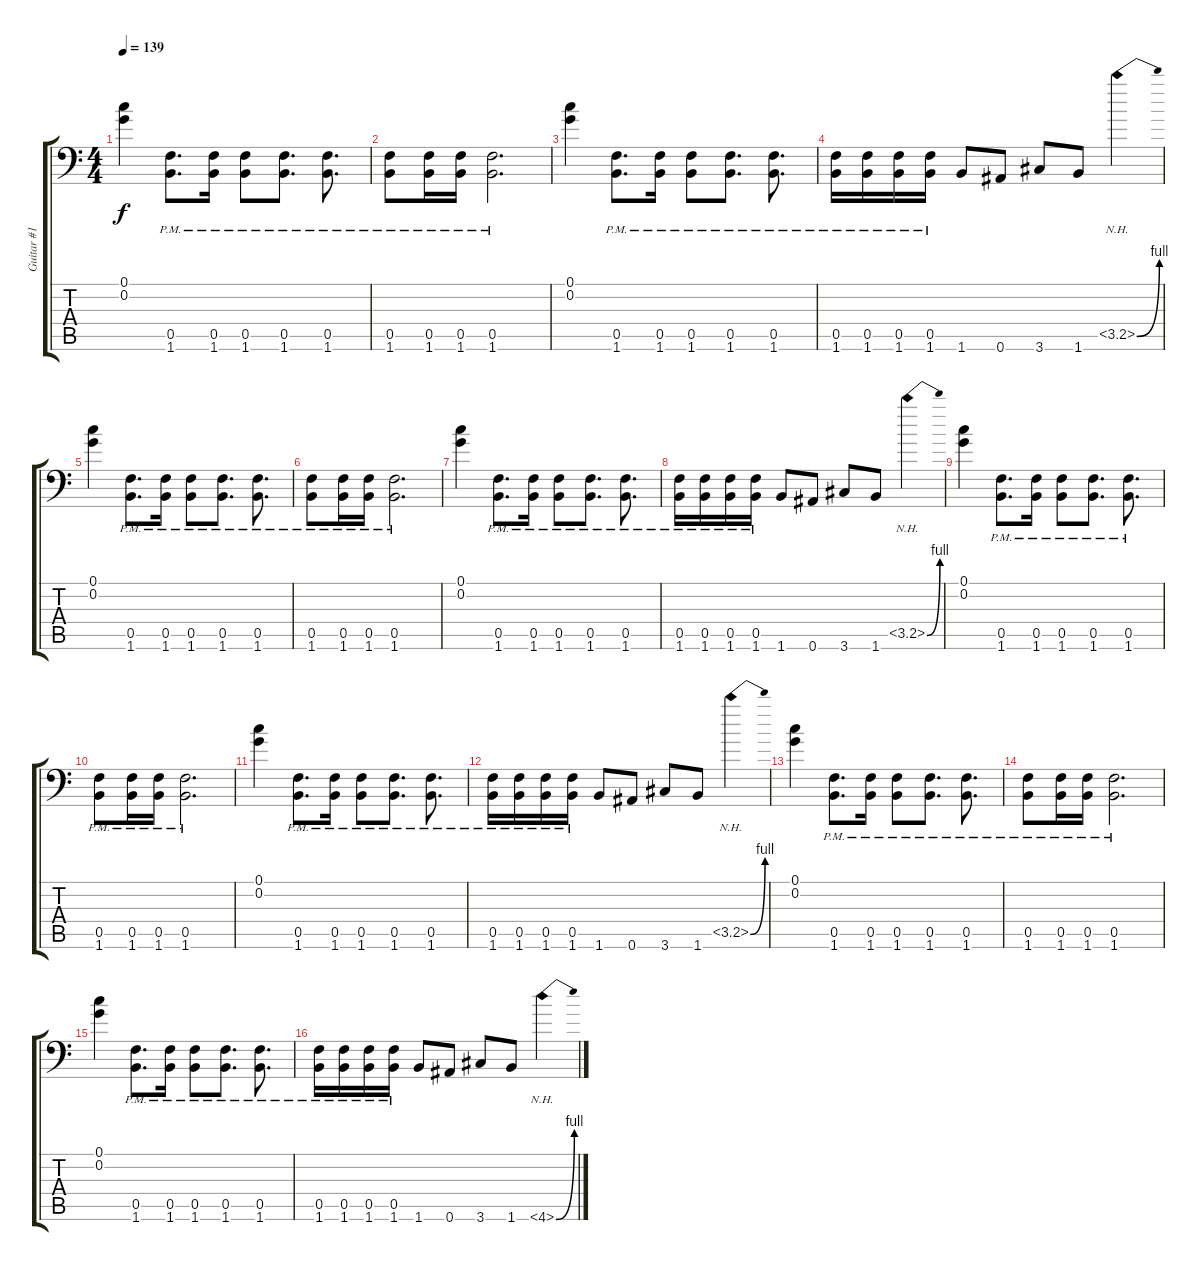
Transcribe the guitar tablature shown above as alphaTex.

\track ("Guitar #1" "Guitar #1") {instrument distortionguitar}
\staff {score tabs}
\tuning (C4 G3 Eb3 Bb2 F2 Bb1) {hide}
\ts (4 4)
\tempo 139
\clef f4
\ks c
(0.1 0.2).4{dy f} (0.5{pm} 1.6{pm}).8{d} (0.5{pm} 1.6{pm}).16 (0.5{pm} 1.6{pm}).8 (0.5{pm} 1.6{pm}).8{d} (0.5{pm} 1.6{pm}).8{d} |
(0.5{pm} 1.6{pm}).8 (0.5{pm} 1.6{pm}).16 (0.5{pm} 1.6{pm}).16 (0.5{pm} 1.6{pm}).2{d} |
(0.1 0.2).4 (0.5{pm} 1.6{pm}).8{d} (0.5{pm} 1.6{pm}).16 (0.5{pm} 1.6{pm}).8 (0.5{pm} 1.6{pm}).8{d} (0.5{pm} 1.6{pm}).8{d} |
(0.5{pm} 1.6{pm}).16 (0.5{pm} 1.6{pm}).16 (0.5{pm} 1.6{pm}).16 (0.5{pm} 1.6{pm}).16 1.6.8 0.6.8 3.6.8 1.6.8 3.5{be (bend 0 0 60 4) nh}.4 |
(0.1 0.2).4 (0.5{pm} 1.6{pm}).8{d} (0.5{pm} 1.6{pm}).16 (0.5{pm} 1.6{pm}).8 (0.5{pm} 1.6{pm}).8{d} (0.5{pm} 1.6{pm}).8{d} |
(0.5{pm} 1.6{pm}).8 (0.5{pm} 1.6{pm}).16 (0.5{pm} 1.6{pm}).16 (0.5{pm} 1.6{pm}).2{d} |
(0.1 0.2).4 (0.5{pm} 1.6{pm}).8{d} (0.5{pm} 1.6{pm}).16 (0.5{pm} 1.6{pm}).8 (0.5{pm} 1.6{pm}).8{d} (0.5{pm} 1.6{pm}).8{d} |
(0.5{pm} 1.6{pm}).16 (0.5{pm} 1.6{pm}).16 (0.5{pm} 1.6{pm}).16 (0.5{pm} 1.6{pm}).16 1.6.8 0.6.8 3.6.8 1.6.8 3.5{be (bend 0 0 60 4) nh}.4 |
(0.1 0.2).4 (0.5{pm} 1.6{pm}).8{d} (0.5{pm} 1.6{pm}).16 (0.5{pm} 1.6{pm}).8 (0.5{pm} 1.6{pm}).8{d} (0.5{pm} 1.6{pm}).8{d} |
(0.5{pm} 1.6{pm}).8 (0.5{pm} 1.6{pm}).16 (0.5{pm} 1.6{pm}).16 (0.5{pm} 1.6{pm}).2{d} |
(0.1 0.2).4 (0.5{pm} 1.6{pm}).8{d} (0.5{pm} 1.6{pm}).16 (0.5{pm} 1.6{pm}).8 (0.5{pm} 1.6{pm}).8{d} (0.5{pm} 1.6{pm}).8{d} |
(0.5{pm} 1.6{pm}).16 (0.5{pm} 1.6{pm}).16 (0.5{pm} 1.6{pm}).16 (0.5{pm} 1.6{pm}).16 1.6.8 0.6.8 3.6.8 1.6.8 3.5{be (bend 0 0 60 4) nh}.4 |
(0.1 0.2).4 (0.5{pm} 1.6{pm}).8{d} (0.5{pm} 1.6{pm}).16 (0.5{pm} 1.6{pm}).8 (0.5{pm} 1.6{pm}).8{d} (0.5{pm} 1.6{pm}).8{d} |
(0.5{pm} 1.6{pm}).8 (0.5{pm} 1.6{pm}).16 (0.5{pm} 1.6{pm}).16 (0.5{pm} 1.6{pm}).2{d} |
(0.1 0.2).4 (0.5{pm} 1.6{pm}).8{d} (0.5{pm} 1.6{pm}).16 (0.5{pm} 1.6{pm}).8 (0.5{pm} 1.6{pm}).8{d} (0.5{pm} 1.6{pm}).8{d} |
(0.5{pm} 1.6{pm}).16 (0.5{pm} 1.6{pm}).16 (0.5{pm} 1.6).16 (0.5{pm} 1.6{pm}).16 1.6.8 0.6.8 3.6.8 1.6.8 4.6{be (bend 0 0 60 4) nh}.4
